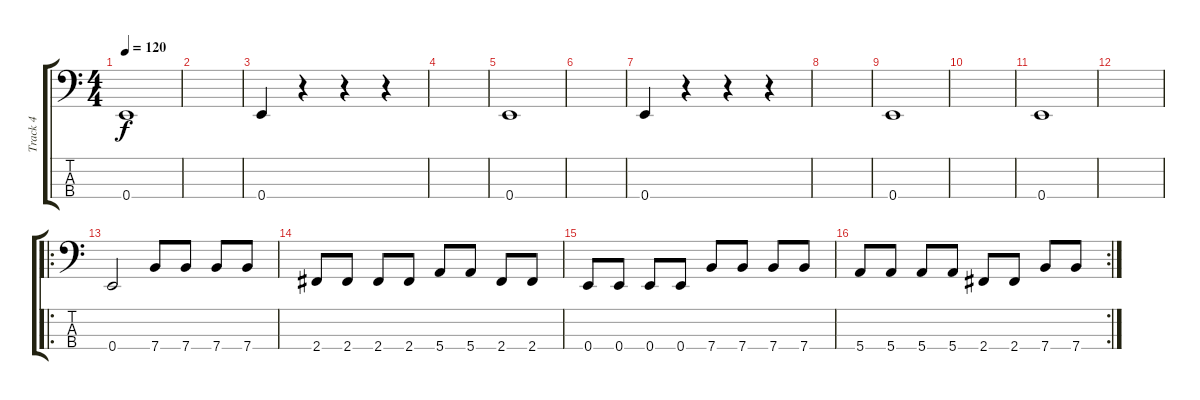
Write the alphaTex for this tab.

\track ("Track 4" "Track 4") {instrument electricbassfinger}
\staff {score tabs}
\tuning (G2 D2 A1 E1) {hide}
\ts (4 4)
\tempo 120
\clef f4
\ks c
0.4.1{dy f} |
|
0.4.4 r.4 r.4 r.4 |
|
0.4.1 |
|
0.4.4 r.4 r.4 r.4 |
|
0.4.1 |
|
0.4.1 |
|
\ro
0.4.2 7.4.8 7.4.8 7.4.8 7.4.8 |
2.4.8 2.4.8 2.4.8 2.4.8 5.4.8 5.4.8 2.4.8 2.4.8 |
0.4.8 0.4.8 0.4.8 0.4.8 7.4.8 7.4.8 7.4.8 7.4.8 |
\rc 2
5.4.8 5.4.8 5.4.8 5.4.8 2.4.8 2.4.8 7.4.8 7.4.8
